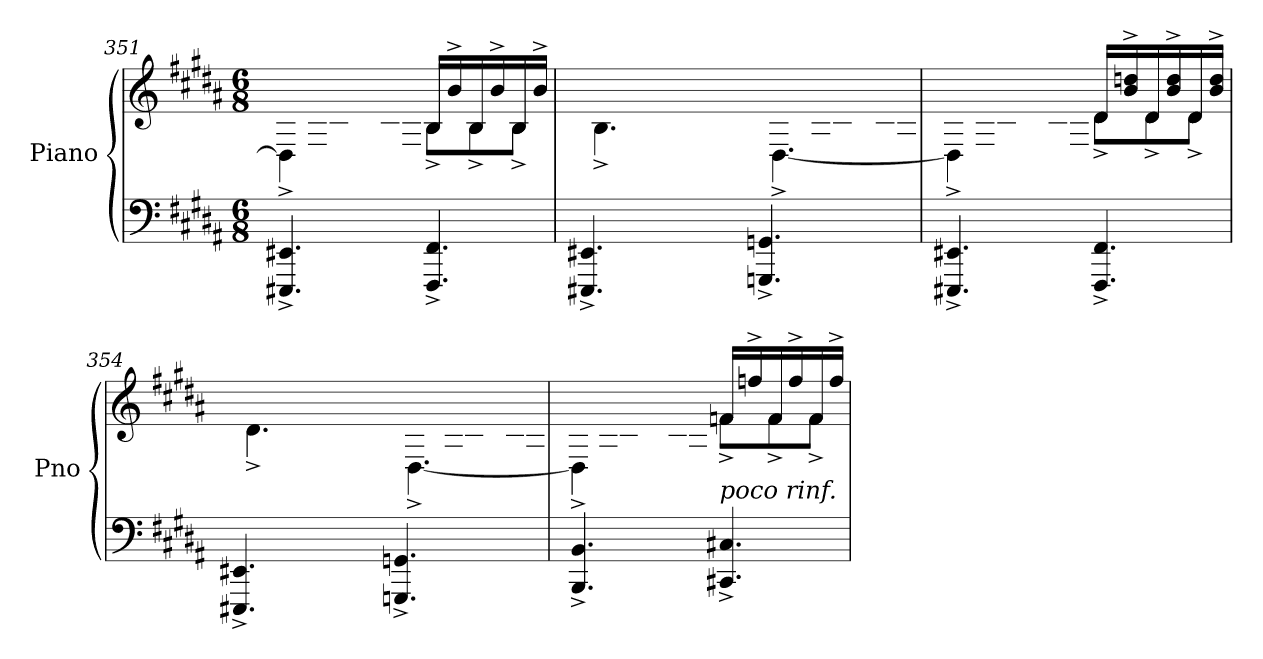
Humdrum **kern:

**kern	**kern
*part1	*part1
*staff2	*staff1
*I"Piano	*
*I'Pno	*
*clefF4	*clefG2
*k[f#c#g#d#a#]	*k[f#c#g#d#a#]
*M6/8	*M6/8
=351	=351
*	*^
4.EEE#X/^ 4.EE#X/^	16Dn/LLyy	4D^\]
.	16Fn/	.
.	16B/	.
.	16dn/	.
.	16B/	8ryy
.	16F/JJ	.
4.FFF#/^ 4.FF#/^	16B/LL	8B^\L
.	16b^/	.
.	16B/	8B^\
.	16b^/	.
.	16B/	8B^\J
.	16b^/JJ	.
=352	=352	=352
4.EEE#X/^ 4.EE#X/^	16Bn/LLyy	4.B^\
.	16dn/	.
.	16gn/	.
.	16bn/	.
.	16g/	.
.	16d/JJ	.
4.GGGn/^ 4.GGn/^	16Dn/LLyy	[4.D^\
.	16Gn/	.
.	16B/	.
.	16d/	.
.	16B/	.
.	16G/JJ	.
!!LO:PB:g=z	!!
=353	=353	=353
4.EEE#X/^ 4.EE#X/^	16Dn/LLyy	4D^\]
.	16Fn/	.
.	16B/	.
.	16dn/	.
.	16B/	8ryy
.	16F/JJ	.
4.FFF#/^ 4.FF#/^	16d/LL	8d^\L
.	16b/^ 16ddn/^	.
.	16d/	8d^\
.	16b/^ 16dd/^	.
.	16d/	8d^\J
.	16b/^ 16dd/^JJ	.
=354	=354	=354
4.EEE#X/^ 4.EE#X/^	16dn/LLyy	4.d^\
.	16fn/	.
.	16b/	.
.	16ddn/	.
.	16b/	.
.	16f/JJ	.
4.GGGn/^ 4.GGn/^	16Dn/LLyy	[4.D^\
.	16Gn/	.
.	16B/	.
.	16d/	.
.	16B/	.
.	16G/JJ	.
=355	=355	=355
4.BBB/^ 4.BB/^	16Dn/LLyy	4D^\]
.	16Gn/	.
.	16B/	.
.	16dn/	.
.	16B/	8ryy
.	16G/JJ	.
!LO:TX:a:i:t=poco rinf.	!	!
4.CC#X/^ 4.C#X/^	16fn/LL	8f^\L
.	16ffn^/	.
.	16f/	8f^\
.	16ff^/	.
.	16f/	8f^\J
.	16ff^/JJ	.
*	*v	*v
=	=
*-	*-
